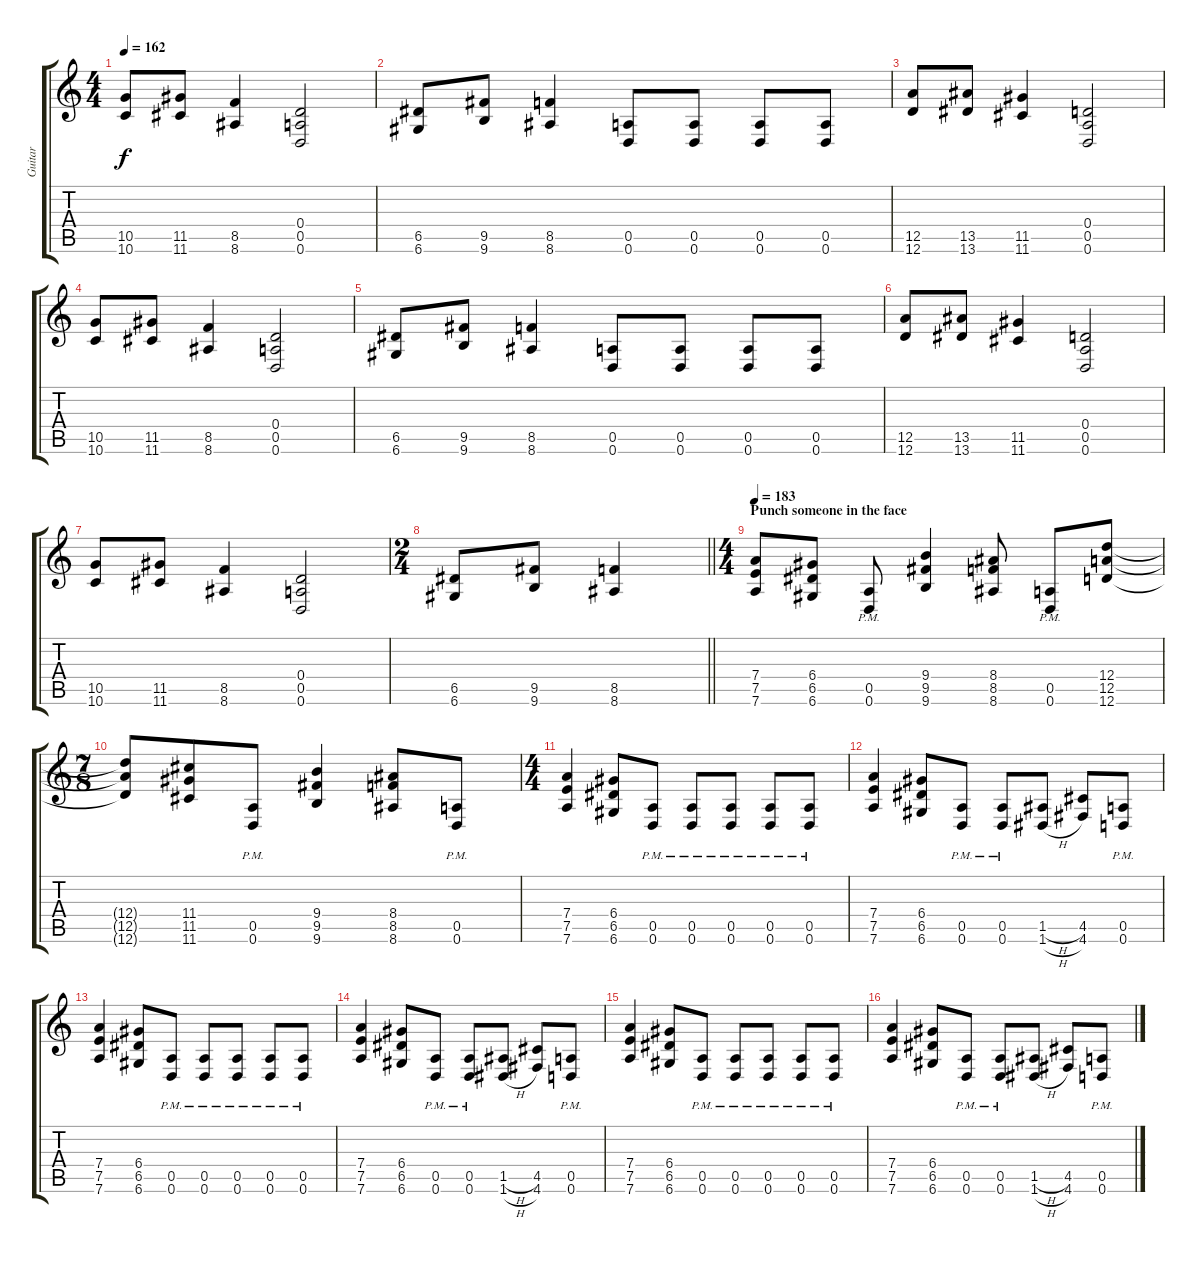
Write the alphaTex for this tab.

\track ("Guitar" "Guitar") {instrument distortionguitar}
\staff {score tabs}
\tuning (E4 B3 G3 D3 A2 D2) {hide}
\ts (4 4)
\tempo 162
\clef g2
\ks c
(10.5 10.6).8{dy f} (11.5 11.6).8 (8.5 8.6).4 (0.4 0.5 0.6).2 |
(6.5 6.6).8 (9.5 9.6).8 (8.5 8.6).4 (0.5 0.6).8 (0.5 0.6).8 (0.5 0.6).8 (0.5 0.6).8 |
(12.5 12.6).8 (13.5 13.6).8 (11.5 11.6).4 (0.4 0.5 0.6).2 |
(10.5 10.6).8 (11.5 11.6).8 (8.5 8.6).4 (0.4 0.5 0.6).2 |
(6.5 6.6).8 (9.5 9.6).8 (8.5 8.6).4 (0.5 0.6).8 (0.5 0.6).8 (0.5 0.6).8 (0.5 0.6).8 |
(12.5 12.6).8 (13.5 13.6).8 (11.5 11.6).4 (0.4 0.5 0.6).2 |
(10.5 10.6).8 (11.5 11.6).8 (8.5 8.6).4 (0.4 0.5 0.6).2 |
\ts (2 4)
\barLineRight lightlight
(6.5 6.6).8 (9.5 9.6).8 (8.5 8.6).4 |
\ts (4 4)
\section ("" "Punch someone in the face")
\tempo 183
(7.4 7.5 7.6).8 (6.4 6.5 6.6).8 (0.5{pm} 0.6).8 (9.4 9.5 9.6).4 (8.4 8.5 8.6).8 (0.5{pm} 0.6{pm}).8 (12.4 12.5 12.6).8 |
\ts (7 8)
(12.4{t} 12.5{t} 12.6{t}).8 (11.4 11.5 11.6).8 (0.5{pm} 0.6{pm}).8 (9.4 9.5 9.6).4 (8.4 8.5 8.6).8 (0.5{pm} 0.6{pm}).8 |
\ts (4 4)
(7.4 7.5 7.6).4 (6.4 6.5 6.6).8 (0.5{pm} 0.6{pm}).8 (0.5{pm} 0.6{pm}).8 (0.5{pm} 0.6{pm}).8 (0.5{pm} 0.6{pm}).8 (0.5{pm} 0.6{pm}).8 |
(7.4 7.5 7.6).4 (6.4 6.5 6.6).8 (0.5{pm} 0.6{pm}).8 (0.5{pm} 0.6{pm}).8 (1.5{h} 1.6{h}).8 (4.5 4.6).8 (0.5{pm} 0.6{pm}).8 |
(7.4 7.5 7.6).4 (6.4 6.5 6.6).8 (0.5{pm} 0.6{pm}).8 (0.5{pm} 0.6{pm}).8 (0.5{pm} 0.6{pm}).8 (0.5{pm} 0.6{pm}).8 (0.5{pm} 0.6{pm}).8 |
(7.4 7.5 7.6).4 (6.4 6.5 6.6).8 (0.5{pm} 0.6{pm}).8 (0.5{pm} 0.6{pm}).8 (1.5{h} 1.6{h}).8 (4.5 4.6).8 (0.5{pm} 0.6{pm}).8 |
(7.4 7.5 7.6).4 (6.4 6.5 6.6).8 (0.5{pm} 0.6{pm}).8 (0.5{pm} 0.6{pm}).8 (0.5{pm} 0.6{pm}).8 (0.5{pm} 0.6{pm}).8 (0.5{pm} 0.6{pm}).8 |
(7.4 7.5 7.6).4 (6.4 6.5 6.6).8 (0.5{pm} 0.6{pm}).8 (0.5{pm} 0.6{pm}).8 (1.5{h} 1.6{h}).8 (4.5 4.6).8 (0.5{pm} 0.6{pm}).8
